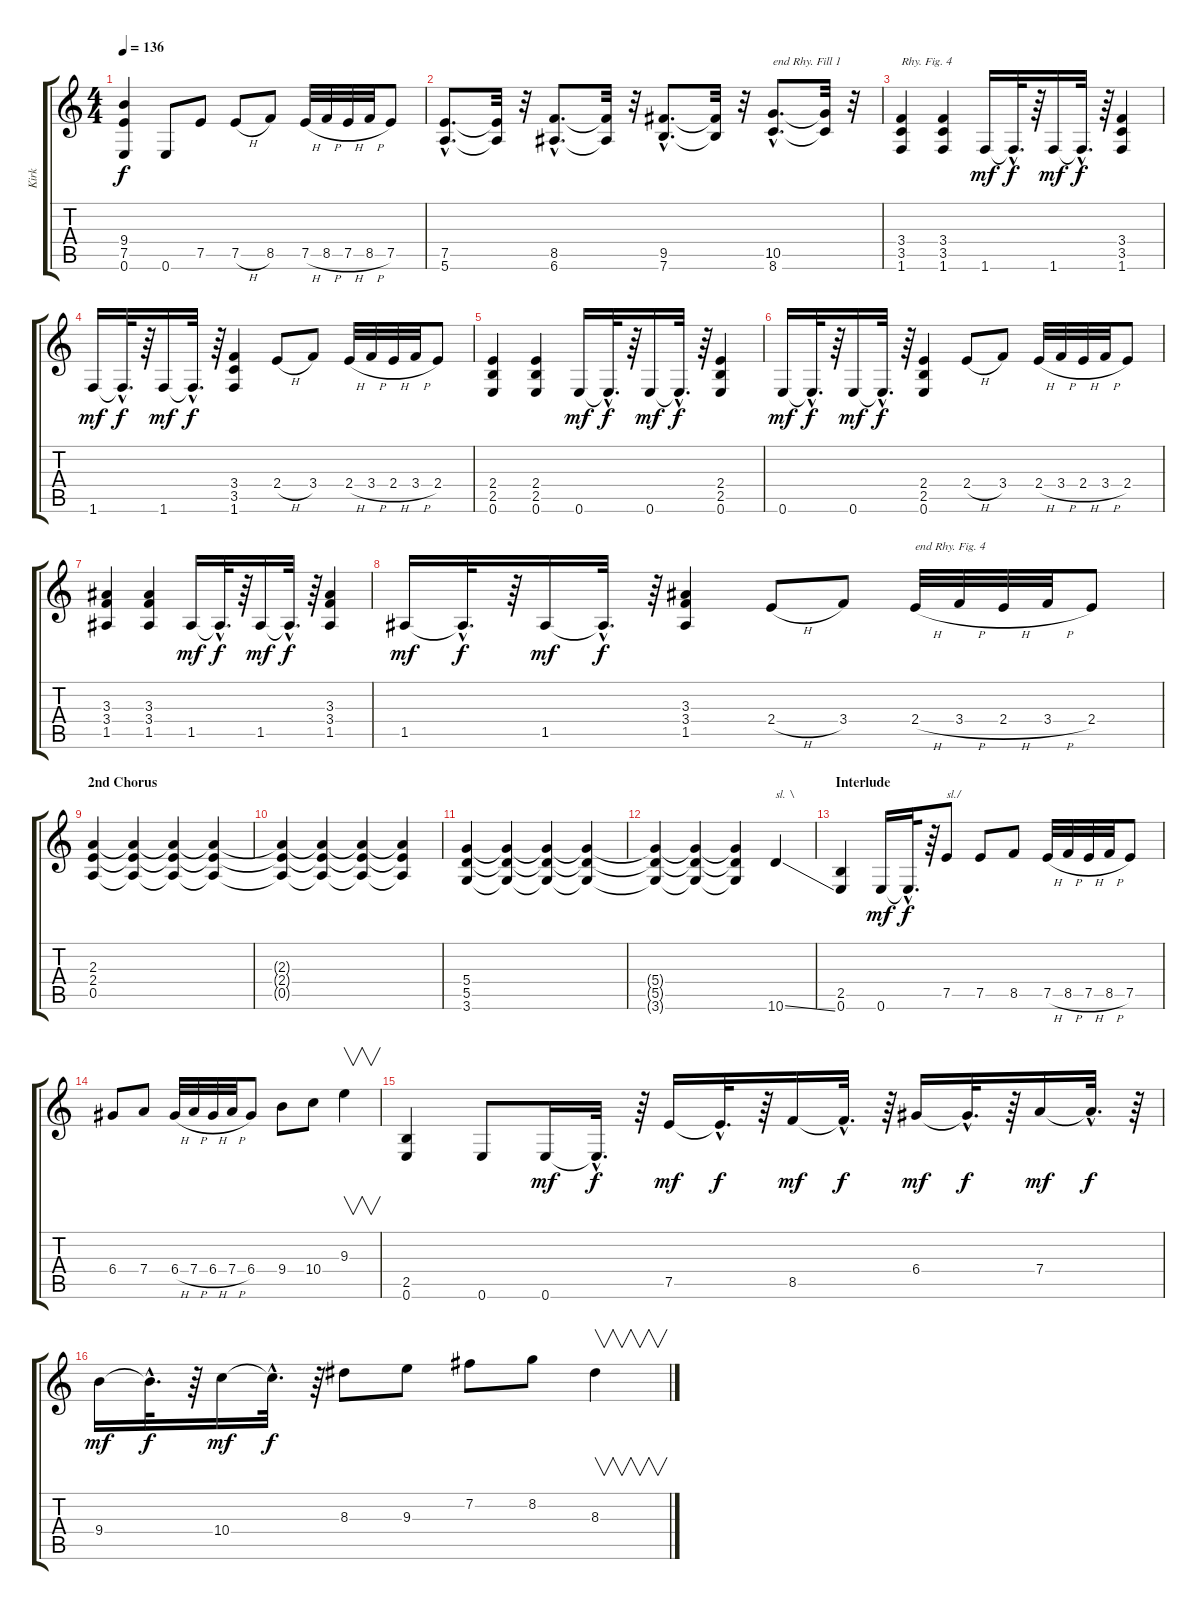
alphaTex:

\track ("Kirk" "Kirk") {instrument distortionguitar}
\staff {score tabs}
\tuning (E4 B3 G3 D3 A2 E2) {hide}
\ts (4 4)
\tempo 136
\clef g2
\ks c
(9.4 7.5 0.6).4{dy f} 0.6.8 7.5.8 7.5{h}.8 8.5.8 7.5{h}.32 8.5{h}.32 7.5{h}.32 8.5{h}.32 7.5.8 |
(7.5{hac} 5.6{hac}).8{d} (7.5{t} 5.6{t}).32 r.32 (8.5{hac} 6.6{hac}).8{d} (8.5{t} 6.6{t}).32 r.32 (9.5{hac} 7.6{hac}).8{d} (9.5{t} 7.6{t}).32 r.32 (10.5{hac} 8.6{hac}).8{d txt "end Rhy. Fill 1"} (10.5{t} 8.6{t}).32 r.32 |
(3.4 3.5 1.6).4{txt "Rhy. Fig. 4"} (3.4 3.5 1.6).4 1.6.16{dy mf} 1.6{hac t}.32{d dy f} r.64 1.6.16{dy mf} 1.6{hac t}.32{d dy f} r.64 (3.4 3.5 1.6).4 |
1.6.16{dy mf} 1.6{hac t}.32{d dy f} r.64 1.6.16{dy mf} 1.6{hac t}.32{d dy f} r.64 (3.4 3.5 1.6).4 2.4{h}.8 3.4.8 2.4{h}.32 3.4{h}.32 2.4{h}.32 3.4{h}.32 2.4.8 |
(2.4 2.5 0.6).4 (2.4 2.5 0.6).4 0.6.16{dy mf} 0.6{hac t}.32{d dy f} r.64 0.6.16{dy mf} 0.6{hac t}.32{d dy f} r.64 (2.4 2.5 0.6).4 |
0.6.16{dy mf} 0.6{hac t}.32{d dy f} r.64 0.6.16{dy mf} 0.6{hac t}.32{d dy f} r.64 (2.4 2.5 0.6).4 2.4{h}.8 3.4.8 2.4{h}.32 3.4{h}.32 2.4{h}.32 3.4{h}.32 2.4.8 |
(3.3 3.4 1.5).4 (3.3 3.4 1.5).4 1.5.16{dy mf} 1.5{hac t}.32{d dy f} r.64 1.5.16{dy mf} 1.5{hac t}.32{d dy f} r.64 (3.3 3.4 1.5).4 |
1.5.16{dy mf} 1.5{hac t}.32{d dy f} r.64 1.5.16{dy mf} 1.5{hac t}.32{d dy f} r.64 (3.3 3.4 1.5).4 2.4{h}.8 3.4.8 2.4{h}.32{txt "end Rhy. Fig. 4"} 3.4{h}.32 2.4{h}.32 3.4{h}.32 2.4.8 |
\section ("" "2nd Chorus")
(2.3 2.4 0.5).4 (2.3{t} 2.4{t} 0.5{t}).4 (2.3{t} 2.4{t} 0.5{t}).4 (2.3{t} 2.4{t} 0.5{t}).4 |
(2.3{t} 2.4{t} 0.5{t}).4 (2.3{t} 2.4{t} 0.5{t}).4 (2.3{t} 2.4{t} 0.5{t}).4 (2.3{t} 2.4{t} 0.5{t}).4 |
(5.4 5.5 3.6).4 (5.4{t} 5.5{t} 3.6{t}).4 (5.4{t} 5.5{t} 3.6{t}).4 (5.4{t} 5.5{t} 3.6{t}).4 |
(5.4{t} 5.5{t} 3.6{t}).4 (5.4{t} 5.5{t} 3.6{t}).4 (5.4{t} 5.5{t} 3.6{t}).4 10.6{ss}.4{txt "sl. \\"} |
\section ("" "Interlude")
(2.5 0.6).4 0.6.16{dy mf} 0.6{hac t}.32{d dy f} r.64 7.5.8{txt "sl./"} 7.5.8 8.5.8 7.5{h}.32 8.5{h}.32 7.5{h}.32 8.5{h}.32 7.5.8 |
6.4.8 7.4.8 6.4{h}.32 7.4{h}.32 6.4{h}.32 7.4{h}.32 6.4.8 9.4.8 10.4.8 9.3.4{v} |
(2.5 0.6).4 0.6.8 0.6.16{dy mf} 0.6{hac t}.32{d dy f} r.64 7.5.16{dy mf} 7.5{hac t}.32{d dy f} r.64 8.5.16{dy mf} 8.5{hac t}.32{d dy f} r.64 6.4.16{dy mf} 6.4{hac t}.32{d dy f} r.64 7.4.16{dy mf} 7.4{hac t}.32{d dy f} r.64 |
9.4.16{dy mf} 9.4{hac t}.32{d dy f} r.64 10.4.16{dy mf} 10.4{hac t}.32{d dy f} r.64 8.3.8 9.3.8 7.2.8 8.2.8 8.3.4{v}
